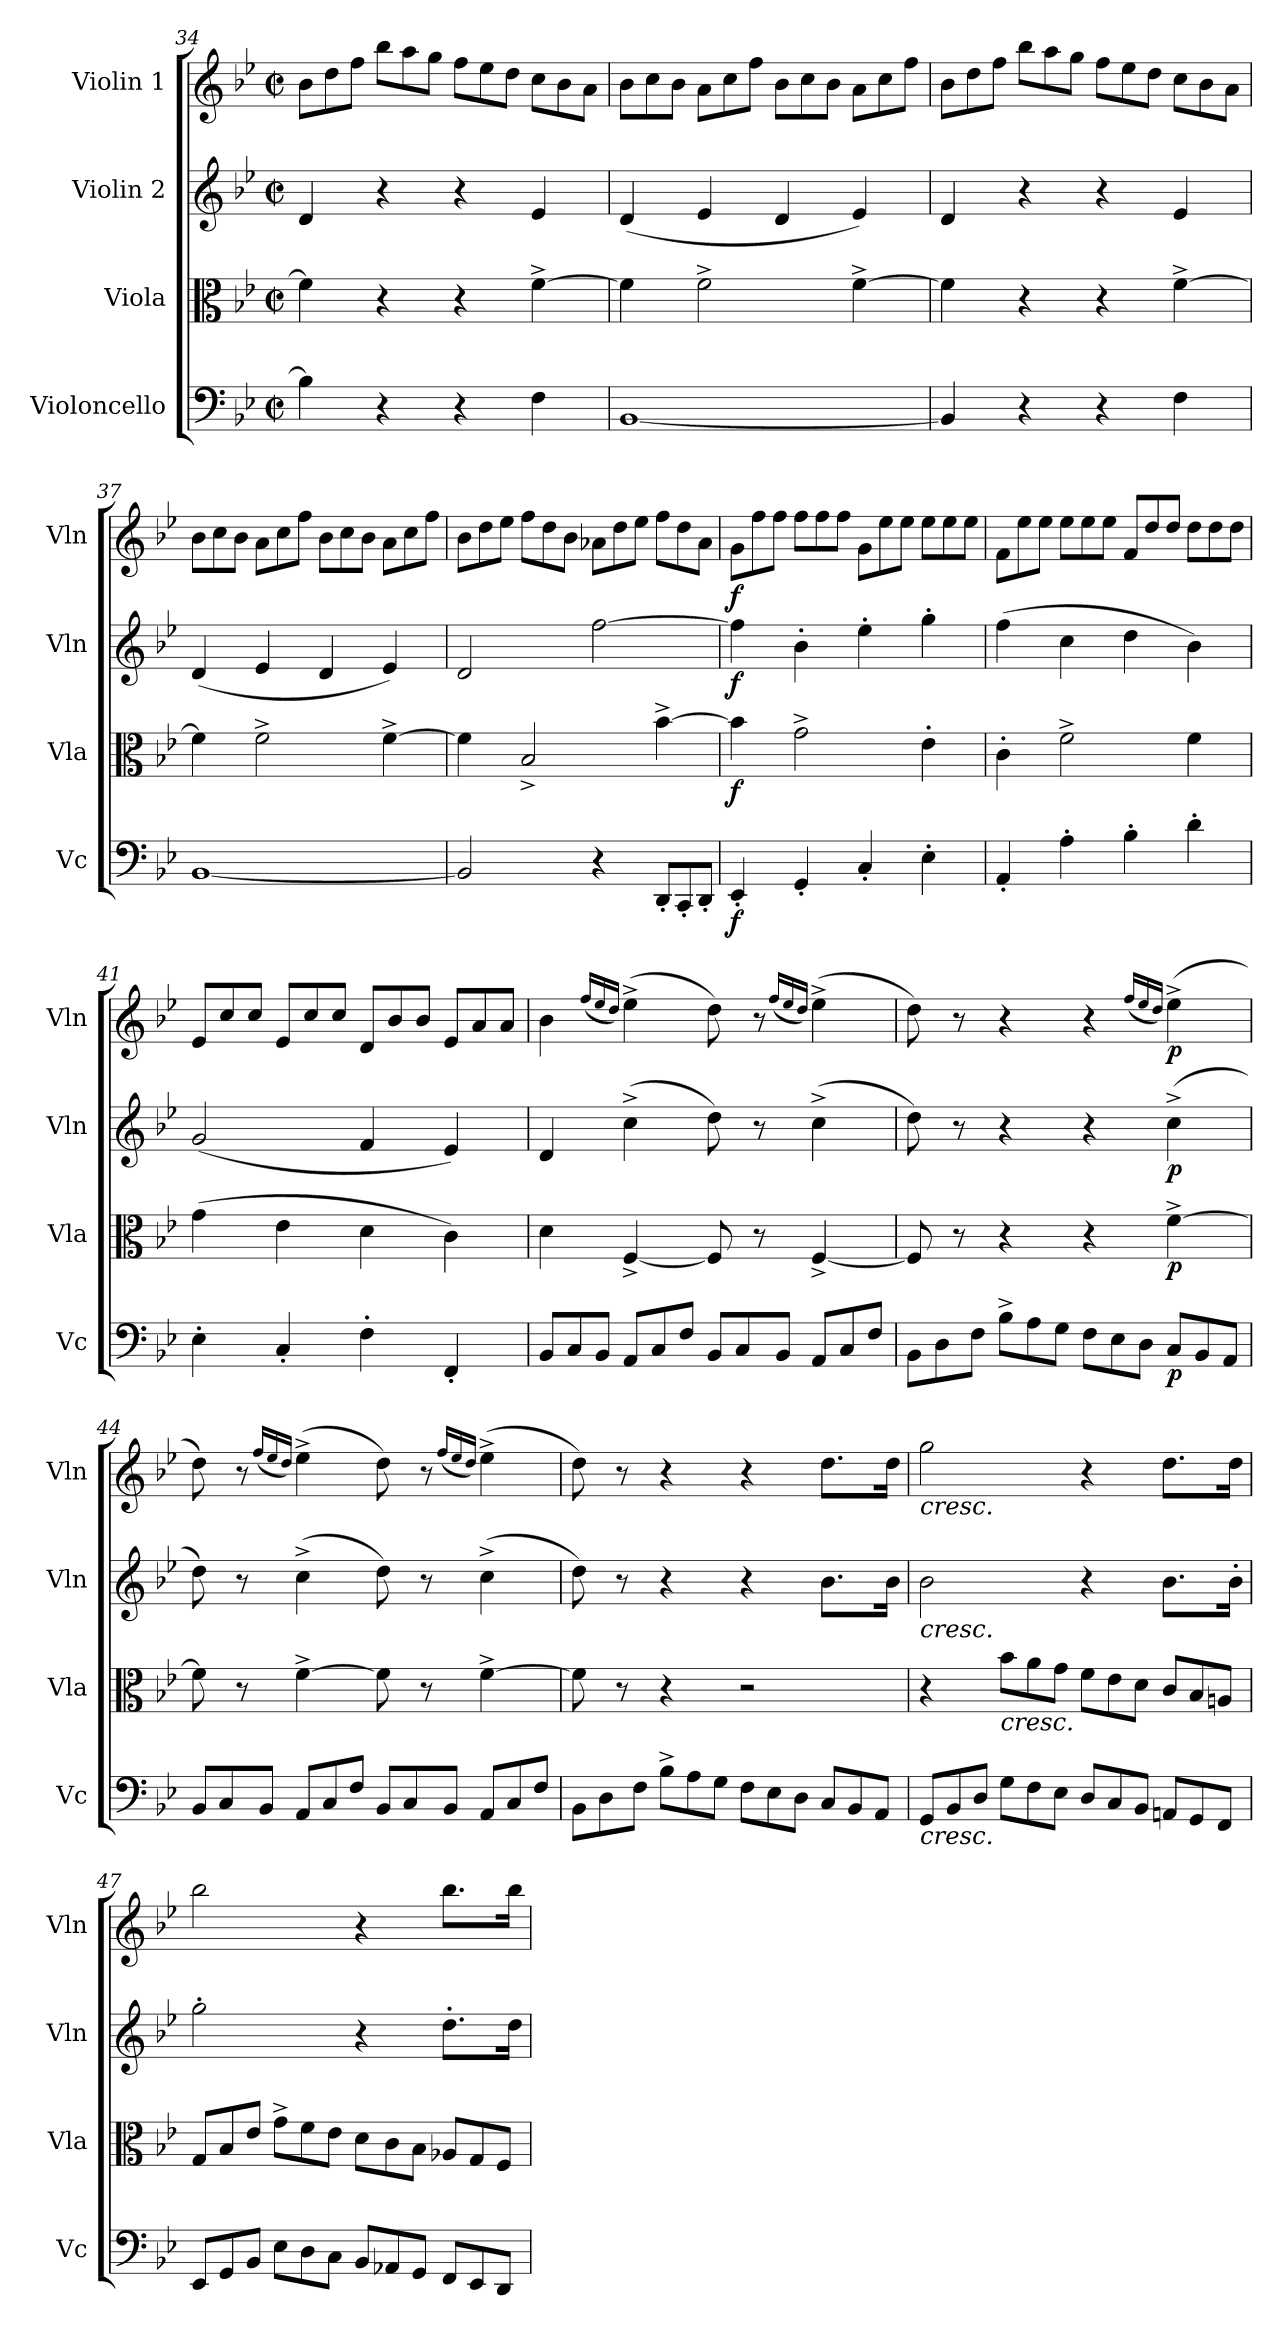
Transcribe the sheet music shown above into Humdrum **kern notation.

**kern	**dynam	**kern	**dynam	**kern	**dynam	**kern	**dynam
*part4	*part4	*part3	*part3	*part2	*part2	*part1	*part1
*staff4	*staff4	*staff3	*staff3	*staff2	*staff2	*staff1	*staff1
*I"Violoncello	*	*I"Viola	*	*I"Violin 2	*	*I"Violin 1	*
*I'Vc	*	*I'Vla	*	*I'Vln	*	*I'Vln	*
!!LO:PB:g=z
*clefF4	*	*clefC3	*	*clefG2	*	*clefG2	*
*k[b-e-]	*	*k[b-e-]	*	*k[b-e-]	*	*k[b-e-]	*
*M2/2	*	*M2/2	*	*M2/2	*	*M2/2	*
*met(c|)	*	*met(c|)	*	*met(c|)	*	*met(c|)	*
*	*	*	*	*	*	*Xtuplet	*
=34	=34	=34	=34	=34	=34	=34	=34
4B-\]	.	4f\]	.	4d/	.	12b-\L	.
.	.	.	.	.	.	12dd\	.
.	.	.	.	.	.	12ff\J	.
4r	.	4r	.	4r	.	12bb-\L	.
.	.	.	.	.	.	12aa\	.
.	.	.	.	.	.	12gg\J	.
4r	.	4r	.	4r	.	12ff\L	.
.	.	.	.	.	.	12ee-\	.
.	.	.	.	.	.	12dd\J	.
4F\	.	[4f^\	.	4e-/	.	12cc\L	.
.	.	.	.	.	.	12b-\	.
.	.	.	.	.	.	12a\J	.
=35	=35	=35	=35	=35	=35	=35	=35
[1BB-	.	4f\]	.	(4d/	.	12b-\L	.
.	.	.	.	.	.	12cc\	.
.	.	.	.	.	.	12b-\J	.
.	.	2f^\	.	4e-/	.	12a\L	.
.	.	.	.	.	.	12cc\	.
.	.	.	.	.	.	12ff\J	.
.	.	.	.	4d/	.	12b-\L	.
.	.	.	.	.	.	12cc\	.
.	.	.	.	.	.	12b-\J	.
.	.	[4f^\	.	4e-/)	.	12a\L	.
.	.	.	.	.	.	12cc\	.
.	.	.	.	.	.	12ff\J	.
=36	=36	=36	=36	=36	=36	=36	=36
4BB-/]	.	4f\]	.	4d/	.	12b-\L	.
.	.	.	.	.	.	12dd\	.
.	.	.	.	.	.	12ff\J	.
4r	.	4r	.	4r	.	12bb-\L	.
.	.	.	.	.	.	12aa\	.
.	.	.	.	.	.	12gg\J	.
4r	.	4r	.	4r	.	12ff\L	.
.	.	.	.	.	.	12ee-\	.
.	.	.	.	.	.	12dd\J	.
4F\	.	[4f^\	.	4e-/	.	12cc\L	.
.	.	.	.	.	.	12b-\	.
.	.	.	.	.	.	12a\J	.
!!LO:LB:g=z
=37	=37	=37	=37	=37	=37	=37	=37
[1BB-	.	4f\]	.	(4d/	.	12b-\L	.
.	.	.	.	.	.	12cc\	.
.	.	.	.	.	.	12b-\J	.
.	.	2f^\	.	4e-/	.	12a\L	.
.	.	.	.	.	.	12cc\	.
.	.	.	.	.	.	12ff\J	.
.	.	.	.	4d/	.	12b-\L	.
.	.	.	.	.	.	12cc\	.
.	.	.	.	.	.	12b-\J	.
.	.	[4f^\	.	4e-/)	.	12a\L	.
.	.	.	.	.	.	12cc\	.
.	.	.	.	.	.	12ff\J	.
!!LO:LB:g=z
=38	=38	=38	=38	=38	=38	=38	=38
2BB-/]	.	4f\]	.	2d/	.	12b-\L	.
.	.	.	.	.	.	12dd\	.
.	.	.	.	.	.	12ee-\J	.
.	.	2B-^/	.	.	.	12ff\L	.
.	.	.	.	.	.	12dd\	.
.	.	.	.	.	.	12b-\J	.
4r	.	.	.	[2ff\	.	12a-X\L	.
.	.	.	.	.	.	12dd\	.
.	.	.	.	.	.	12ee-\J	.
*Xtuplet	*	*	*	*	*	*	*
12DD'/L	.	[4b-^\	.	.	.	12ff\L	.
12CC'/	.	.	.	.	.	12dd\	.
12DD'/J	.	.	.	.	.	12a-\J	.
=39	=39	=39	=39	=39	=39	=39	=39
!	!LO:DY:b	!	!LO:DY:b	!	!LO:DY:b	!	!LO:DY:b
4EE-'/	f	4b-\]	f	4ff\]	f	12g\L	f
.	.	.	.	.	.	12ff\	.
.	.	.	.	.	.	12ff\J	.
4GG'/	.	2g^\	.	4b-'\	.	12ff\L	.
.	.	.	.	.	.	12ff\	.
.	.	.	.	.	.	12ff\J	.
4C'/	.	.	.	4ee-'\	.	12g\L	.
.	.	.	.	.	.	12ee-\	.
.	.	.	.	.	.	12ee-\J	.
4E-'\	.	4e-'\	.	4gg'\	.	12ee-\L	.
.	.	.	.	.	.	12ee-\	.
.	.	.	.	.	.	12ee-\J	.
=40	=40	=40	=40	=40	=40	=40	=40
4AA'/	.	4c'\	.	(4ff\	.	12f\L	.
.	.	.	.	.	.	12ee-\	.
.	.	.	.	.	.	12ee-\J	.
4A'\	.	2f^\	.	4cc\	.	12ee-\L	.
.	.	.	.	.	.	12ee-\	.
.	.	.	.	.	.	12ee-\J	.
4B-'\	.	.	.	4dd\	.	12f/L	.
.	.	.	.	.	.	12dd/	.
.	.	.	.	.	.	12dd/J	.
4d'\	.	4f\	.	4b-\)	.	12dd\L	.
.	.	.	.	.	.	12dd\	.
.	.	.	.	.	.	12dd\J	.
!!LO:LB:g=z
=41	=41	=41	=41	=41	=41	=41	=41
4E-'\	.	(4g\	.	(2g/	.	12e-/L	.
.	.	.	.	.	.	12cc/	.
.	.	.	.	.	.	12cc/J	.
4C'/	.	4e-\	.	.	.	12e-/L	.
.	.	.	.	.	.	12cc/	.
.	.	.	.	.	.	12cc/J	.
4F'\	.	4d\	.	4f/	.	12d/L	.
.	.	.	.	.	.	12b-/	.
.	.	.	.	.	.	12b-/J	.
4FF'/	.	4c\)	.	4e-/)	.	12e-/L	.
.	.	.	.	.	.	12a/	.
.	.	.	.	.	.	12a/J	.
!!LO:PB:g=z
=42	=42	=42	=42	=42	=42	=42	=42
12BB-/L	.	4d\	.	4d/	.	4b-\	.
12C/	.	.	.	.	.	.	.
12BB-/J	.	.	.	.	.	.	.
.	.	.	.	.	.	(16qff/LL	.
.	.	.	.	.	.	16qee-/	.
.	.	.	.	.	.	16qdd/JJ)	.
12AA/L	.	[4F^/	.	(4cc^\	.	(4ee-^\	.
12C/	.	.	.	.	.	.	.
12F/J	.	.	.	.	.	.	.
12BB-/L	.	8F/]	.	8dd\)	.	8dd\)	.
12C/	.	.	.	.	.	.	.
.	.	8r	.	8r	.	8r	.
12BB-/J	.	.	.	.	.	.	.
.	.	.	.	.	.	(16qff/LL	.
.	.	.	.	.	.	16qee-/	.
.	.	.	.	.	.	16qdd/JJ)	.
12AA/L	.	[4F^/	.	(4cc^\	.	(4ee-^\	.
12C/	.	.	.	.	.	.	.
12F/J	.	.	.	.	.	.	.
=43	=43	=43	=43	=43	=43	=43	=43
12BB-\L	.	8F/]	.	8dd\)	.	8dd\)	.
12D\	.	.	.	.	.	.	.
.	.	8r	.	8r	.	8r	.
12F\J	.	.	.	.	.	.	.
12B-^\L	.	4r	.	4r	.	4r	.
12A\	.	.	.	.	.	.	.
12G\J	.	.	.	.	.	.	.
12F\L	.	4r	.	4r	.	4r	.
12E-\	.	.	.	.	.	.	.
12D\J	.	.	.	.	.	.	.
.	.	.	.	.	.	(16qff/LL	.
.	.	.	.	.	.	16qee-/	.
.	.	.	.	.	.	16qdd/JJ)	.
!	!LO:DY:b	!	!LO:DY:b	!	!LO:DY:b	!	!LO:DY:b
12C/L	p	[4f^\	p	(4cc^\	p	(4ee-^\	p
12BB-/	.	.	.	.	.	.	.
12AA/J	.	.	.	.	.	.	.
=44	=44	=44	=44	=44	=44	=44	=44
12BB-/L	.	8f\]	.	8dd\)	.	8dd\)	.
12C/	.	.	.	.	.	.	.
.	.	8r	.	8r	.	8r	.
12BB-/J	.	.	.	.	.	.	.
.	.	.	.	.	.	(16qff/LL	.
.	.	.	.	.	.	16qee-/	.
.	.	.	.	.	.	16qdd/JJ)	.
12AA/L	.	[4f^\	.	(4cc^\	.	(4ee-^\	.
12C/	.	.	.	.	.	.	.
12F/J	.	.	.	.	.	.	.
12BB-/L	.	8f\]	.	8dd\)	.	8dd\)	.
12C/	.	.	.	.	.	.	.
.	.	8r	.	8r	.	8r	.
12BB-/J	.	.	.	.	.	.	.
.	.	.	.	.	.	(16qff/LL	.
.	.	.	.	.	.	16qee-/	.
.	.	.	.	.	.	16qdd/JJ)	.
12AA/L	.	[4f^\	.	(4cc^\	.	(4ee-^\	.
12C/	.	.	.	.	.	.	.
12F/J	.	.	.	.	.	.	.
!!LO:LB:g=z
=45	=45	=45	=45	=45	=45	=45	=45
12BB-\L	.	8f\]	.	8dd\)	.	8dd\)	.
12D\	.	.	.	.	.	.	.
.	.	8r	.	8r	.	8r	.
12F\J	.	.	.	.	.	.	.
12B-^\L	.	4r	.	4r	.	4r	.
12A\	.	.	.	.	.	.	.
12G\J	.	.	.	.	.	.	.
12F\L	.	2r	.	4r	.	4r	.
12E-\	.	.	.	.	.	.	.
12D\J	.	.	.	.	.	.	.
12C/L	.	.	.	8.b-\L	.	8.dd\L	.
12BB-/	.	.	.	.	.	.	.
12AA/J	.	.	.	.	.	.	.
.	.	.	.	16b-\Jk	.	16dd\Jk	.
!!LO:LB:g=z
=46	=46	=46	=46	=46	=46	=46	=46
!	!	!	!	!	!	!LO:TX:b:i:t=cresc.	!
!	!	!	!	!LO:TX:b:i:t=cresc.	!	!	!
!LO:TX:b:i:t=cresc.	!	!	!	!	!	!	!
12GG/L	.	4r	.	2b-\	.	2gg\	.
12BB-/	.	.	.	.	.	.	.
12D/J	.	.	.	.	.	.	.
*	*	*Xtuplet	*	*	*	*	*
!	!	!LO:TX:b:i:t=cresc.	!	!	!	!	!
12G\L	.	12b-\L	.	.	.	.	.
12F\	.	12a\	.	.	.	.	.
12E-\J	.	12g\J	.	.	.	.	.
12D/L	.	12f\L	.	4r	.	4r	.
12C/	.	12e-\	.	.	.	.	.
12BB-/J	.	12d\J	.	.	.	.	.
12AAn/L	.	12c/L	.	8.b-\L	.	8.dd\L	.
12GG/	.	12B-/	.	.	.	.	.
12FF/J	.	12An/J	.	.	.	.	.
.	.	.	.	16b-'\Jk	.	16dd\Jk	.
=47	=47	=47	=47	=47	=47	=47	=47
12EE-/L	.	12G/L	.	2gg'\	.	2bb-\	.
12GG/	.	12B-/	.	.	.	.	.
12BB-/J	.	12e-/J	.	.	.	.	.
12E-\L	.	12g^\L	.	.	.	.	.
12D\	.	12f\	.	.	.	.	.
12C\J	.	12e-\J	.	.	.	.	.
12BB-/L	.	12d\L	.	4r	.	4r	.
12AA-X/	.	12c\	.	.	.	.	.
12GG/J	.	12B-\J	.	.	.	.	.
12FF/L	.	12A-X/L	.	8.dd'\L	.	8.bb-\L	.
12EE-/	.	12G/	.	.	.	.	.
12DD/J	.	12F/J	.	.	.	.	.
.	.	.	.	16dd\Jk	.	16bb-\Jk	.
=	=	=	=	=	=	=	=
*-	*-	*-	*-	*-	*-	*-	*-
